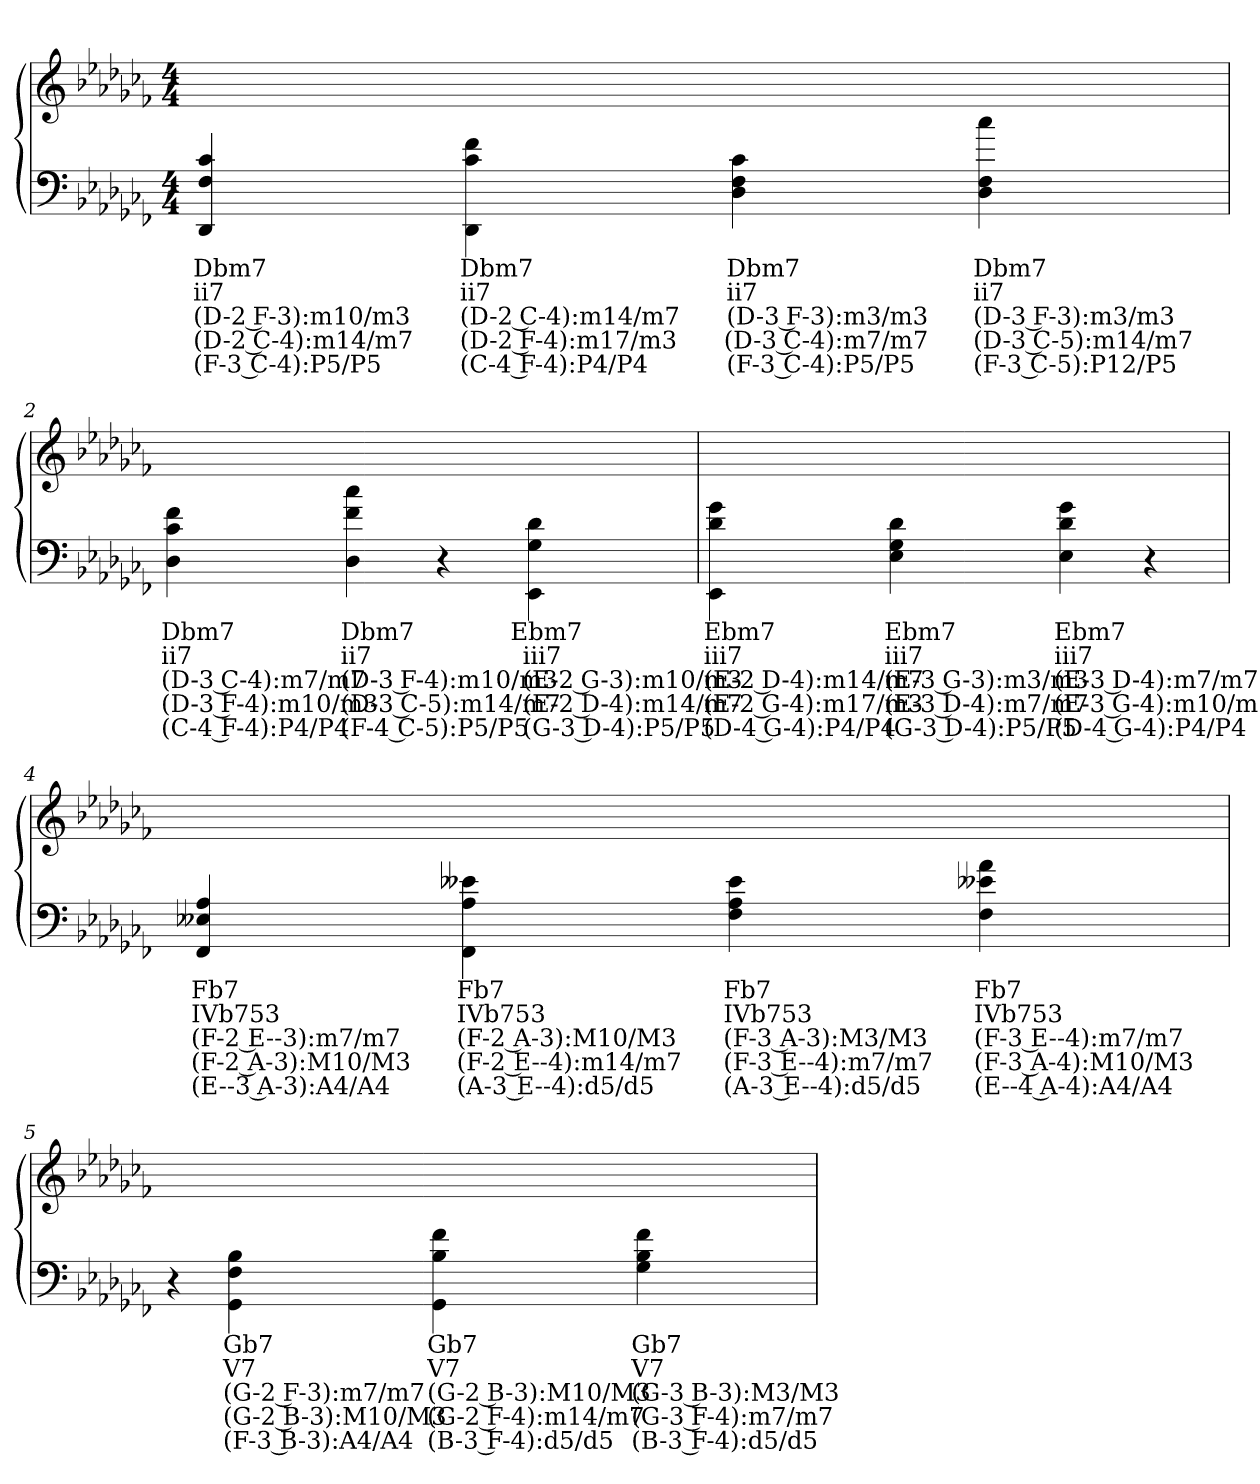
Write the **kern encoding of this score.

**kern	**text	**text	**text	**text	**text	**kern
*part2	*part2	*part2	*part2	*part2	*part2	*part1
*staff2	*staff2	*staff2	*staff2	*staff2	*staff2	*staff1
*clefF4	*	*	*	*	*	*clefG2
*k[b-e-a-d-g-c-f-]	*	*	*	*	*	*k[b-e-a-d-g-c-f-]
*C-:	*	*	*	*	*	*C-:
*M4/4	*	*	*	*	*	*M4/4
*MM60	*	*	*	*	*	*MM60
=1	=1	=1	=1	=1	=1	=1
4DD- 4F- 4c-	Dbm7	ii7	(D-2 F-3):m10/m3	(D-2 C-4):m14/m7	(F-3 C-4):P5/P5	1ryy
4DD- 4c- 4f-	Dbm7	ii7	(D-2 C-4):m14/m7	(D-2 F-4):m17/m3	(C-4 F-4):P4/P4	.
4D- 4F- 4c-	Dbm7	ii7	(D-3 F-3):m3/m3	(D-3 C-4):m7/m7	(F-3 C-4):P5/P5	.
4D- 4F- 4cc-	Dbm7	ii7	(D-3 F-3):m3/m3	(D-3 C-5):m14/m7	(F-3 C-5):P12/P5	.
=2	=2	=2	=2	=2	=2	=2
4D- 4c- 4f-	Dbm7	ii7	(D-3 C-4):m7/m7	(D-3 F-4):m10/m3	(C-4 F-4):P4/P4	1ryy
4D- 4f- 4cc-	Dbm7	ii7	(D-3 F-4):m10/m3	(D-3 C-5):m14/m7	(F-4 C-5):P5/P5	.
4r	.	.	.	.	.	.
4EE- 4G- 4d-	Ebm7	iii7	(E-2 G-3):m10/m3	(E-2 D-4):m14/m7	(G-3 D-4):P5/P5	.
=3	=3	=3	=3	=3	=3	=3
4EE- 4d- 4g-	Ebm7	iii7	(E-2 D-4):m14/m7	(E-2 G-4):m17/m3	(D-4 G-4):P4/P4	1ryy
4E- 4G- 4d-	Ebm7	iii7	(E-3 G-3):m3/m3	(E-3 D-4):m7/m7	(G-3 D-4):P5/P5	.
4E- 4d- 4g-	Ebm7	iii7	(E-3 D-4):m7/m7	(E-3 G-4):m10/m3	(D-4 G-4):P4/P4	.
4r	.	.	.	.	.	.
=4	=4	=4	=4	=4	=4	=4
4FF- 4E--X 4A-	Fb7	IVb753	(F-2 E--3):m7/m7	(F-2 A-3):M10/M3	(E--3 A-3):A4/A4	1ryy
4FF- 4A- 4e--X	Fb7	IVb753	(F-2 A-3):M10/M3	(F-2 E--4):m14/m7	(A-3 E--4):d5/d5	.
4F- 4A- 4e--	Fb7	IVb753	(F-3 A-3):M3/M3	(F-3 E--4):m7/m7	(A-3 E--4):d5/d5	.
4F- 4e--X 4a-	Fb7	IVb753	(F-3 E--4):m7/m7	(F-3 A-4):M10/M3	(E--4 A-4):A4/A4	.
=5	=5	=5	=5	=5	=5	=5
4r	.	.	.	.	.	1ryy
4GG- 4F- 4B-	Gb7	V7	(G-2 F-3):m7/m7	(G-2 B-3):M10/M3	(F-3 B-3):A4/A4	.
4GG- 4B- 4f-	Gb7	V7	(G-2 B-3):M10/M3	(G-2 F-4):m14/m7	(B-3 F-4):d5/d5	.
4G- 4B- 4f-	Gb7	V7	(G-3 B-3):M3/M3	(G-3 F-4):m7/m7	(B-3 F-4):d5/d5	.
=	=	=	=	=	=	=
*-	*-	*-	*-	*-	*-	*-
